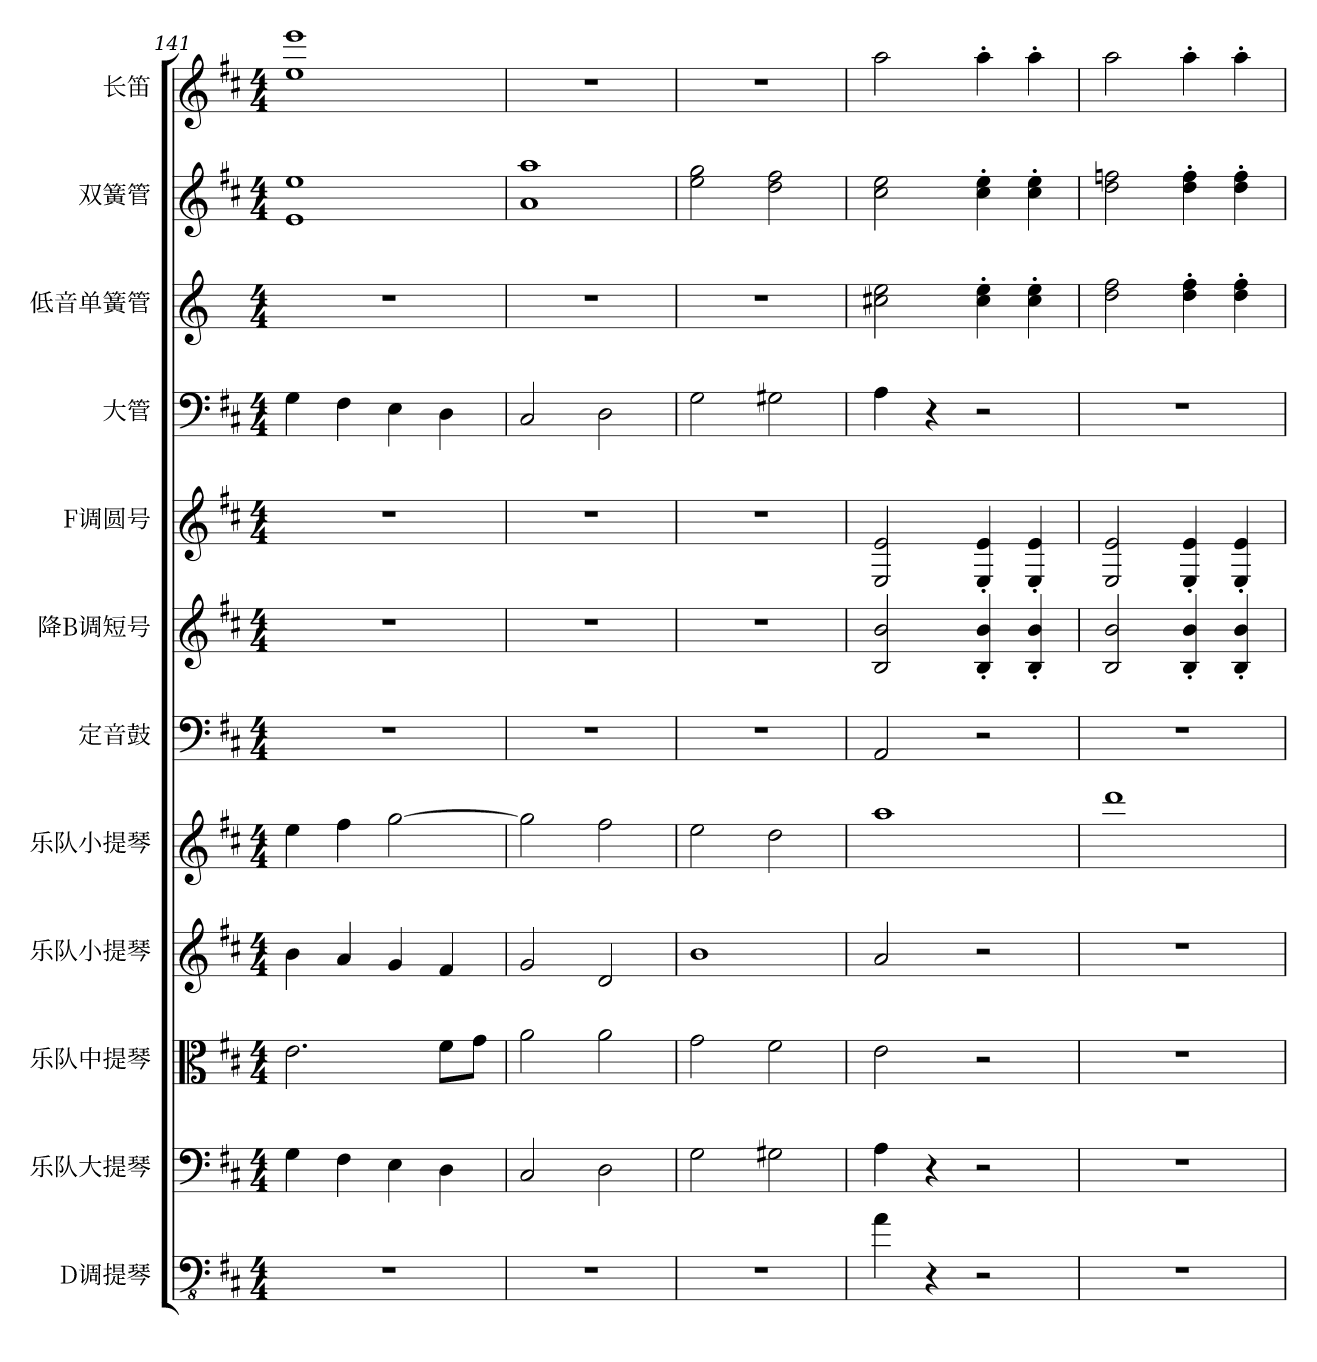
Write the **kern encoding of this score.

**kern	**kern	**kern	**kern	**kern	**kern	**kern	**kern	**kern	**kern	**kern	**kern
*part12	*part11	*part10	*part9	*part8	*part7	*part6	*part5	*part4	*part3	*part2	*part1
*staff12	*staff11	*staff10	*staff9	*staff8	*staff7	*staff6	*staff5	*staff4	*staff3	*staff2	*staff1
*I"D调提琴	*I"乐队大提琴	*I"乐队中提琴	*I"乐队小提琴	*I"乐队小提琴	*I"定音鼓	*I"降B调短号	*I"F调圆号	*I"大管	*I"低音单簧管	*I"双簧管	*I"长笛
*clefFv4	*clefF4	*clefC3	*clefG2	*clefG2	*clefF4	*clefG2	*clefG2	*clefF4	*clefG2	*clefG2	*clefG2
*ITrd7c12	*	*	*	*	*	*ITrd1c2	*ITrd4c7	*	*ITrd8c14	*	*
*k[f#c#]	*k[f#c#]	*k[f#c#]	*k[f#c#]	*k[f#c#]	*k[f#c#]	*k[]	*k[f#]	*k[f#c#]	*k[]	*k[f#c#]	*k[f#c#]
*M4/4	*M4/4	*M4/4	*M4/4	*M4/4	*M4/4	*M4/4	*M4/4	*M4/4	*M4/4	*M4/4	*M4/4
=141	=141	=141	=141	=141	=141	=141	=141	=141	=141	=141	=141
1r	4G\	2.e\	4b\	4ee\	1r	1r	1r	4G\	1r	1e 1ee	1ee 1eee
.	4F#\	.	4a/	4ff#\	.	.	.	4F#\	.	.	.
.	4E\	.	4g/	[2gg\	.	.	.	4E\	.	.	.
.	4D\	8f#\L	4f#/	.	.	.	.	4D\	.	.	.
.	.	8g\J	.	.	.	.	.	.	.	.	.
=142	=142	=142	=142	=142	=142	=142	=142	=142	=142	=142	=142
1r	2C#/	2a\	2g/	2gg\]	1r	1r	1r	2C#/	1r	1a 1aa	1r
.	2D\	2a\	2d/	2ff#\	.	.	.	2D\	.	.	.
=143	=143	=143	=143	=143	=143	=143	=143	=143	=143	=143	=143
1r	2G\	2g\	1b	2ee\	1r	1r	1r	2G\	1r	2ee\ 2gg\	1r
.	2G#X\	2f#\	.	2dd\	.	.	.	2G#X\	.	2dd\ 2ff#\	.
=144	=144	=144	=144	=144	=144	=144	=144	=144	=144	=144	=144
4AA\	4A\	2e\	2a/	1aa	2AA/	2A/ 2a/	2AA/ 2A/	4A\	2c#X\ 2e\	2cc#\ 2ee\	2aa\
4r	4r	.	.	.	.	.	.	4r	.	.	.
2r	2r	2r	2r	.	2r	4A/' 4a/'	4AA/' 4A/'	2r	4c#\' 4e\'	4cc#\' 4ee\'	4aa'\
.	.	.	.	.	.	4A/' 4a/'	4AA/' 4A/'	.	4c#\' 4e\'	4cc#\' 4ee\'	4aa'\
=145	=145	=145	=145	=145	=145	=145	=145	=145	=145	=145	=145
1r	1r	1r	1r	1ddd	1r	2A/ 2a/	2AA/ 2A/	1r	2d\ 2f\	2dd\ 2ffn\	2aa\
.	.	.	.	.	.	4A/' 4a/'	4AA/' 4A/'	.	4d\' 4f\'	4dd\' 4ff\'	4aa'\
.	.	.	.	.	.	4A/' 4a/'	4AA/' 4A/'	.	4d\' 4f\'	4dd\' 4ff\'	4aa'\
=	=	=	=	=	=	=	=	=	=	=	=
*-	*-	*-	*-	*-	*-	*-	*-	*-	*-	*-	*-
